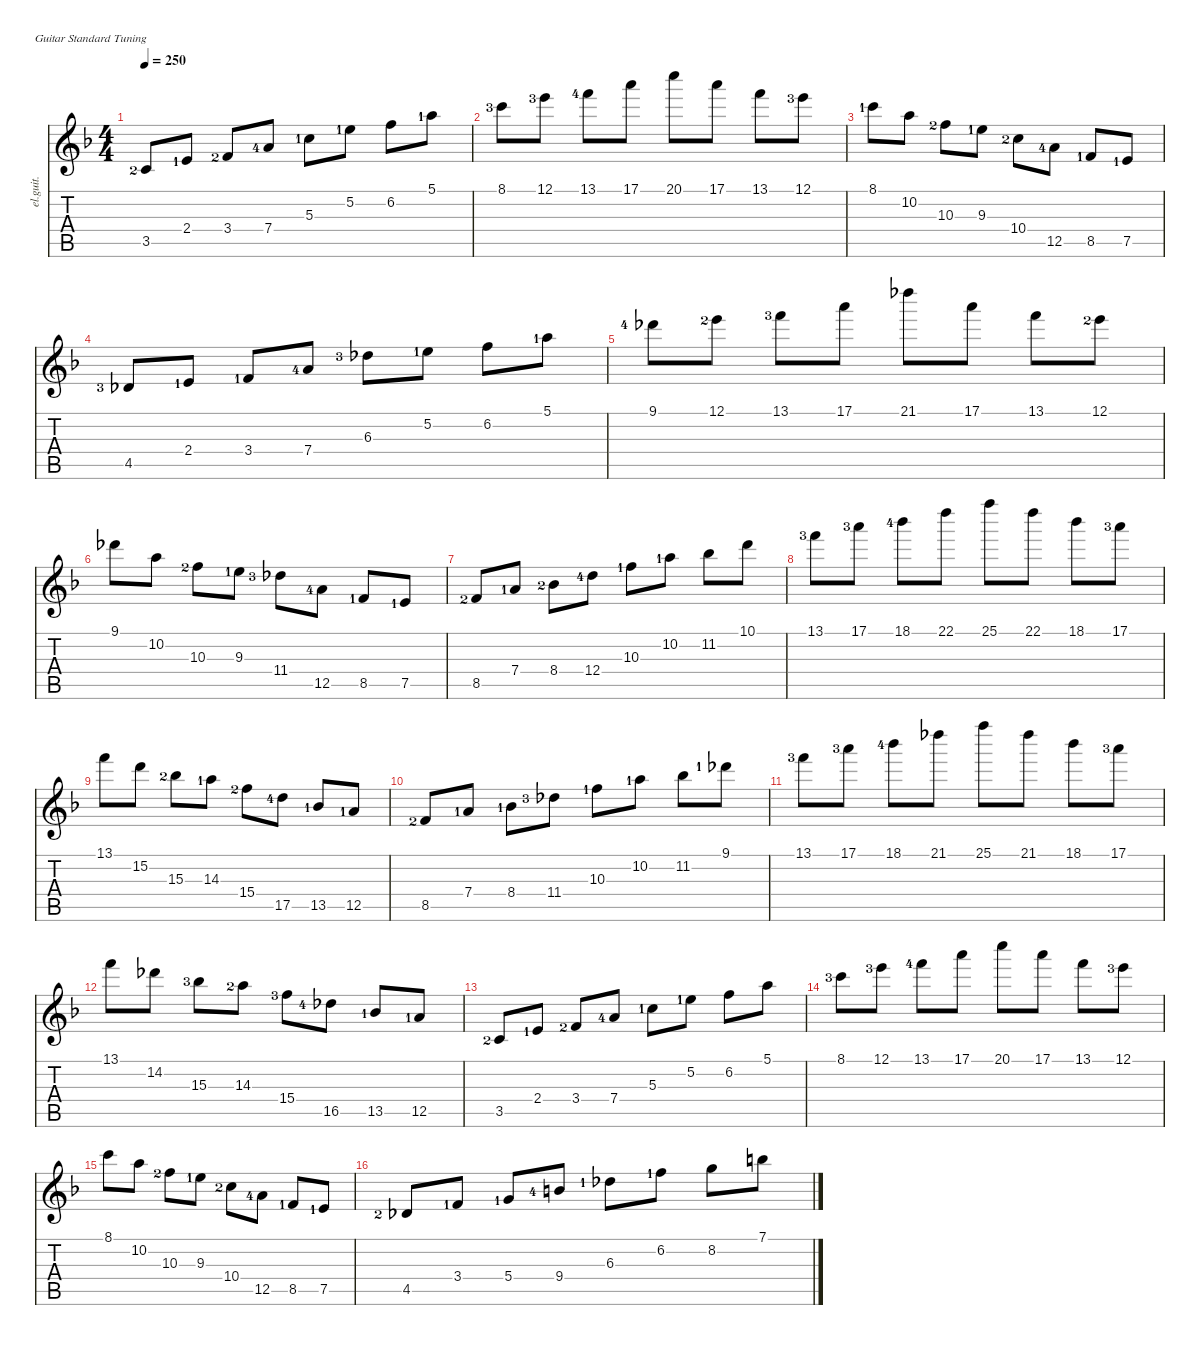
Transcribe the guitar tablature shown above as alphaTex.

\defaultSystemsLayout 4
\hideDynamics
\bracketExtendMode nobrackets
\track ("HARMONY 2 (Clean)" "el.guit.") {instrument electricguitarclean}
\staff {score tabs}
\tuning (E4 B3 G3 D3 A2 E2)
\ts (4 4)
\tempo 250
\clef g2
\ks f
3.5{lf 3 acc forcenatural}.8{dy mf instrument electricguitarclean beam Up} 2.4{lf 2 acc forcenatural}.8{beam Up} 3.4{lf 3 acc forcenatural}.8{beam Up} 7.4{lf 5 acc forcenatural}.8{beam Up} 5.3{lf 2 acc forcenatural}.8{beam Down} 5.2{lf 2 acc forcenatural}.8{beam Down} 6.2{acc forcenatural}.8{beam Down} 5.1{lf 2 acc forcenatural}.8{beam Down} |
8.1{lf 4 acc forcenatural}.8{beam Down} 12.1{lf 4 acc forcenatural}.8{beam Down} 13.1{lf 5 acc forcenatural}.8{beam Down} 17.1{acc forcenatural}.8{beam Down} 20.1{acc forcenatural}.8{beam Down} 17.1{acc forcenatural}.8{beam Down} 13.1{acc forcenatural}.8{beam Down} 12.1{lf 4 acc forcenatural}.8{beam Down} |
8.1{lf 2 acc forcenatural}.8{beam Down} 10.2{acc forcenatural}.8{beam Down} 10.3{lf 3 acc forcenatural}.8{beam Down} 9.3{lf 2 acc forcenatural}.8{beam Down} 10.4{lf 3 acc forcenatural}.8{beam Down} 12.5{lf 5 acc forcenatural}.8{beam Down} 8.5{lf 2 acc forcenatural}.8{beam Up} 7.5{lf 2 acc forcenatural}.8{beam Up} |
4.5{lf 4 acc b}.8{beam Up} 2.4{lf 2 acc forcenatural}.8{beam Up} 3.4{lf 2 acc forcenatural}.8{beam Up} 7.4{lf 5 acc forcenatural}.8{beam Up} 6.3{lf 4 acc b}.8{beam Down} 5.2{lf 2 acc forcenatural}.8{beam Down} 6.2{acc forcenatural}.8{beam Down} 5.1{lf 2 acc forcenatural}.8{beam Down} |
9.1{lf 5 acc b}.8{beam Down} 12.1{lf 3 acc forcenatural}.8{beam Down} 13.1{lf 4 acc forcenatural}.8{beam Down} 17.1{acc forcenatural}.8{beam Down} 21.1{acc b}.8{beam Down} 17.1{acc forcenatural}.8{beam Down} 13.1{acc forcenatural}.8{beam Down} 12.1{lf 3 acc forcenatural}.8{beam Down} |
9.1{acc b}.8{beam Down} 10.2{acc forcenatural}.8{beam Down} 10.3{lf 3 acc forcenatural}.8{beam Down} 9.3{lf 2 acc forcenatural}.8{beam Down} 11.4{lf 4 acc b}.8{beam Down} 12.5{lf 5 acc forcenatural}.8{beam Down} 8.5{lf 2 acc forcenatural}.8{beam Up} 7.5{lf 2 acc forcenatural}.8{beam Up} |
8.5{lf 3 acc forcenatural}.8{beam Up} 7.4{lf 2 acc forcenatural}.8{beam Up} 8.4{lf 3 acc b}.8{beam Down} 12.4{lf 5 acc forcenatural}.8{beam Down} 10.3{lf 2 acc forcenatural}.8{beam Down} 10.2{lf 2 acc forcenatural}.8{beam Down} 11.2{acc b}.8{beam Down} 10.1{acc forcenatural}.8{beam Down} |
13.1{lf 4 acc forcenatural}.8{beam Down} 17.1{lf 4 acc forcenatural}.8{beam Down} 18.1{lf 5 acc b}.8{beam Down} 22.1{acc forcenatural}.8{beam Down} 25.1{acc forcenatural}.8{beam Down} 22.1{acc forcenatural}.8{beam Down} 18.1{acc b}.8{beam Down} 17.1{lf 4 acc forcenatural}.8{beam Down} |
13.1{acc forcenatural}.8{beam Down} 15.2{acc forcenatural}.8{beam Down} 15.3{lf 3 acc b}.8{beam Down} 14.3{lf 2 acc forcenatural}.8{beam Down} 15.4{lf 3 acc forcenatural}.8{beam Down} 17.5{lf 5 acc forcenatural}.8{beam Down} 13.5{lf 2 acc b}.8{beam Up} 12.5{lf 2 acc forcenatural}.8{beam Up} |
8.5{lf 3 acc forcenatural}.8{beam Up} 7.4{lf 2 acc forcenatural}.8{beam Up} 8.4{lf 2 acc b}.8{beam Down} 11.4{lf 4 acc b}.8{beam Down} 10.3{lf 2 acc forcenatural}.8{beam Down} 10.2{lf 2 acc forcenatural}.8{beam Down} 11.2{acc b}.8{beam Down} 9.1{lf 2 acc b}.8{beam Down} |
13.1{lf 4 acc forcenatural}.8{beam Down} 17.1{lf 4 acc forcenatural}.8{beam Down} 18.1{lf 5 acc b}.8{beam Down} 21.1{acc b}.8{beam Down} 25.1{acc forcenatural}.8{beam Down} 21.1{acc b}.8{beam Down} 18.1{acc b}.8{beam Down} 17.1{lf 4 acc forcenatural}.8{beam Down} |
13.1{acc forcenatural}.8{beam Down} 14.2{acc b}.8{beam Down} 15.3{lf 4 acc b}.8{beam Down} 14.3{lf 3 acc forcenatural}.8{beam Down} 15.4{lf 4 acc forcenatural}.8{beam Down} 16.5{lf 5 acc b}.8{beam Down} 13.5{lf 2 acc b}.8{beam Up} 12.5{lf 2 acc forcenatural}.8{beam Up} |
3.5{lf 3 acc forcenatural}.8{beam Up} 2.4{lf 2 acc forcenatural}.8{beam Up} 3.4{lf 3 acc forcenatural}.8{beam Up} 7.4{lf 5 acc forcenatural}.8{beam Up} 5.3{lf 2 acc forcenatural}.8{beam Down} 5.2{lf 2 acc forcenatural}.8{beam Down} 6.2{acc forcenatural}.8{beam Down} 5.1{acc forcenatural}.8{beam Down} |
8.1{lf 4 acc forcenatural}.8{beam Down} 12.1{lf 4 acc forcenatural}.8{beam Down} 13.1{lf 5 acc forcenatural}.8{beam Down} 17.1{acc forcenatural}.8{beam Down} 20.1{acc forcenatural}.8{beam Down} 17.1{acc forcenatural}.8{beam Down} 13.1{acc forcenatural}.8{beam Down} 12.1{lf 4 acc forcenatural}.8{beam Down} |
8.1{acc forcenatural}.8{beam Down} 10.2{acc forcenatural}.8{beam Down} 10.3{lf 3 acc forcenatural}.8{beam Down} 9.3{lf 2 acc forcenatural}.8{beam Down} 10.4{lf 3 acc forcenatural}.8{beam Down} 12.5{lf 5 acc forcenatural}.8{beam Down} 8.5{lf 2 acc forcenatural}.8{beam Up} 7.5{lf 2 acc forcenatural}.8{beam Up} |
4.5{lf 3 acc b}.8{beam Up} 3.4{lf 2 acc forcenatural}.8{beam Up} 5.4{lf 2 acc forcenatural}.8{beam Up} 9.4{lf 5 acc forcenatural}.8{beam Up} 6.3{lf 2 acc b}.8{beam Down} 6.2{lf 2 acc forcenatural}.8{beam Down} 8.2{acc forcenatural}.8{beam Down} 7.1{acc forcenatural}.8{beam Down}
